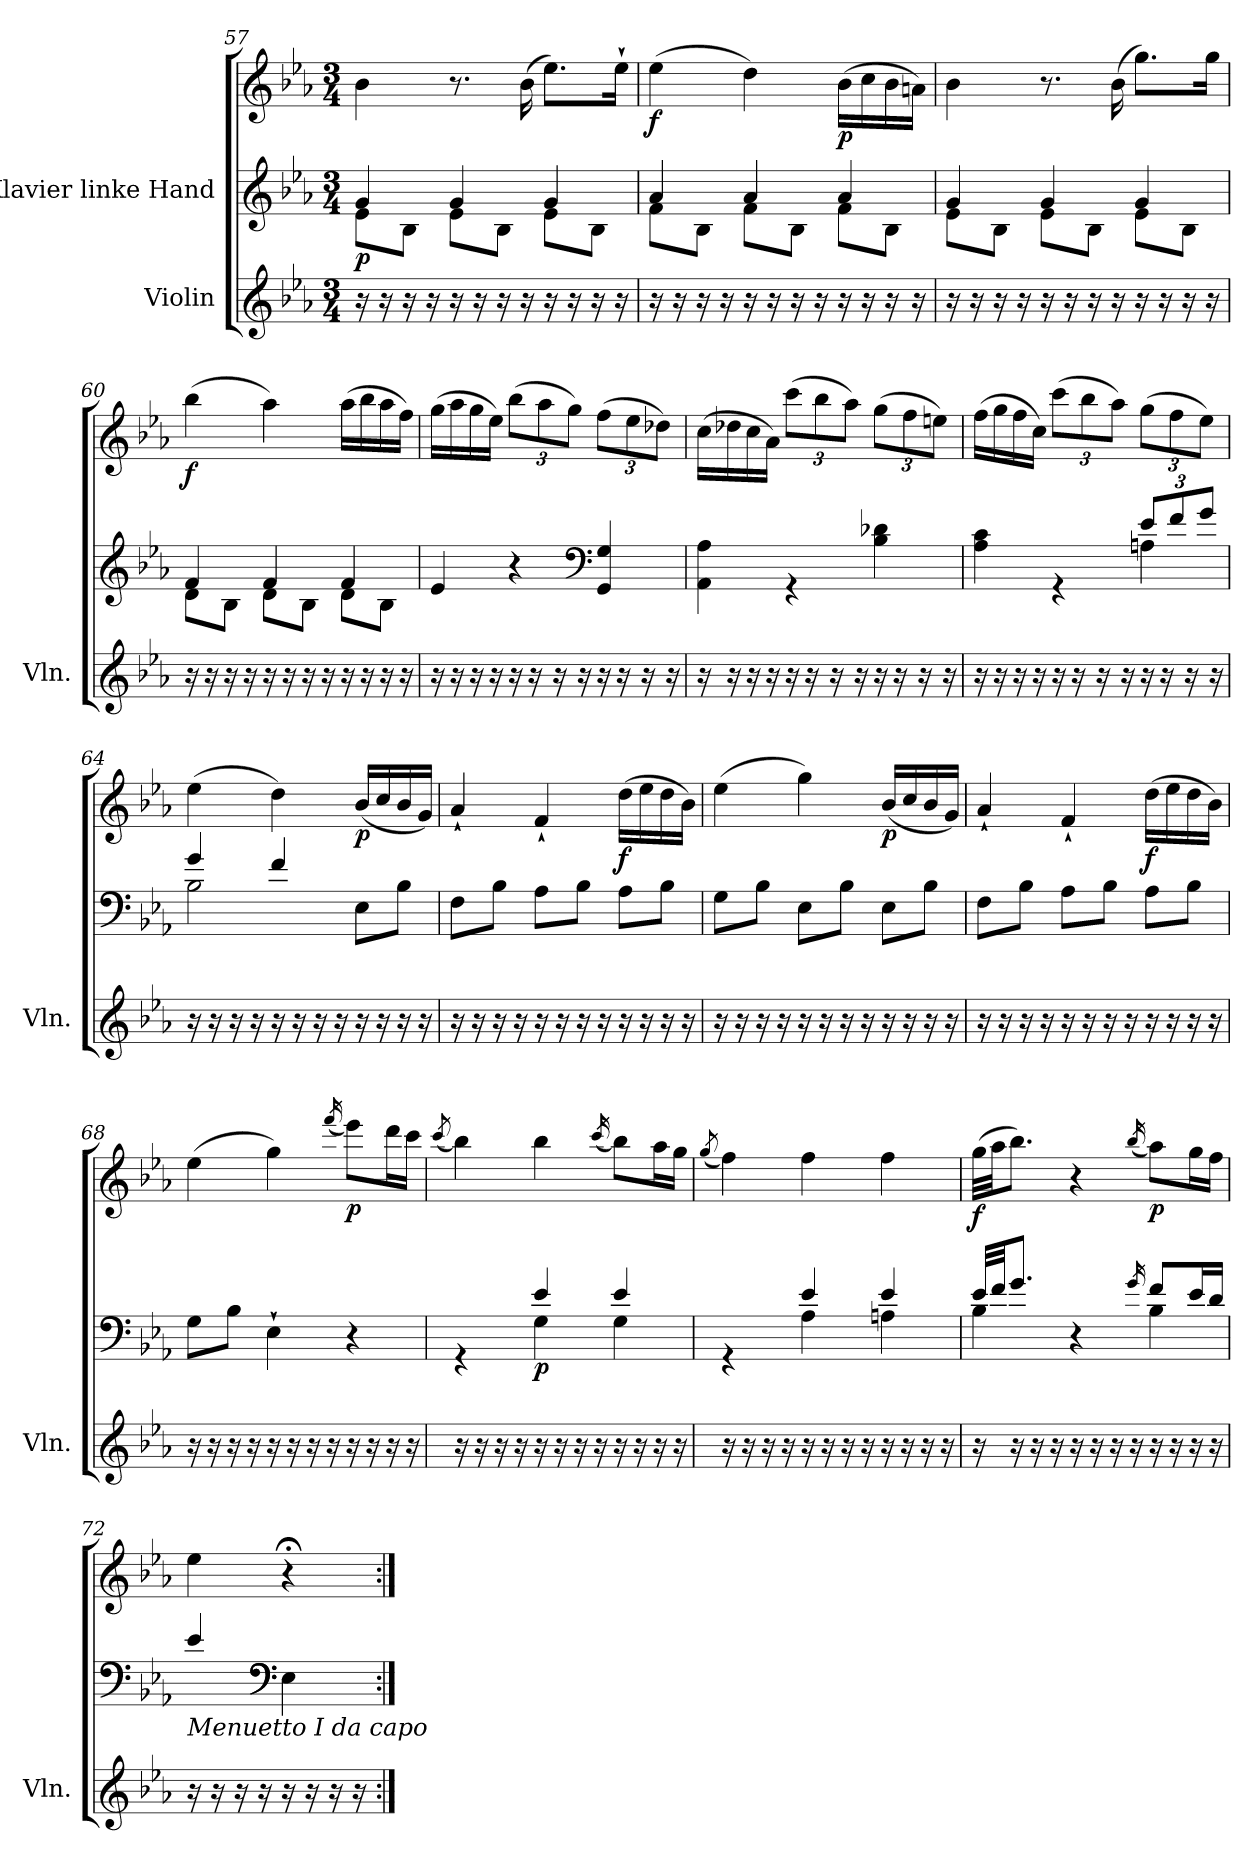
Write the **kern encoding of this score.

**kern	**kern	**kern	**dynam
*part2	*part1	*part1	*part1
*staff3	*staff2	*staff1	*staff1/2
*I"Violin	*I"Klavier linke Hand	*	*
*I'Vln.	*	*	*
*clefG2	*clefG2	*clefG2	*
*k[b-e-a-]	*k[b-e-a-]	*k[b-e-a-]	*
*M3/4	*M3/4	*M3/4	*
=57	=57	=57	=57
*	*^	*	*
!	!	!	!	!LO:DY:b=2
16r	4g/	8e-\L	4b-\	p
16r	.	.	.	.
16r	.	8B-\J	.	.
16r	.	.	.	.
16r	4g/	8e-\L	8.r	.
16r	.	.	.	.
16r	.	8B-\J	.	.
16r	.	.	(>16b-\	.
16r	4g/	8e-\L	8.ee-\L)	.
16r	.	.	.	.
16r	.	8B-\J	.	.
16r	.	.	16ee-`\Jk	.
=58	=58	=58	=58	=58
!	!	!	!	!LO:DY:b
16r	4a-/	8f\L	(>4ee-\	f
16r	.	.	.	.
16r	.	8B-\J	.	.
16r	.	.	.	.
16r	4a-/	8f\L	4dd\)	.
16r	.	.	.	.
16r	.	8B-\J	.	.
16r	.	.	.	.
!	!	!	!	!LO:DY:b
16r	4a-/	8f\L	(>16b-\LL	p
16r	.	.	16cc\	.
16r	.	8B-\J	16b-\	.
16r	.	.	16an\JJ)	.
!!LO:PB:g=z
=59	=59	=59	=59	=59
16r	4g/	8e-\L	4b-\	.
16r	.	.	.	.
16r	.	8B-\J	.	.
16r	.	.	.	.
16r	4g/	8e-\L	8.r	.
16r	.	.	.	.
16r	.	8B-\J	.	.
16r	.	.	(>16b-\	.
16r	4g/	8e-\L	8.gg\L)	.
16r	.	.	.	.
16r	.	8B-\J	.	.
16r	.	.	16gg\Jk	.
=60	=60	=60	=60	=60
!	!	!	!	!LO:DY:b
16r	4f/	8d\L	(>4bb-\	f
16r	.	.	.	.
16r	.	8B-\J	.	.
16r	.	.	.	.
16r	4f/	8d\L	4aa-\)	.
16r	.	.	.	.
16r	.	8B-\J	.	.
16r	.	.	.	.
16r	4f/	8d\L	(>16aa-\LL	.
16r	.	.	16bb-\	.
16r	.	8B-\J	16aa-\	.
16r	.	.	16ff\JJ)	.
*	*v	*v	*	*
=61	=61	=61	=61
16r	4e-/	(>16gg\LL	.
16r	.	16aa-\	.
16r	.	16gg\	.
16r	.	16ee-\JJ)	.
*	*	*Xbrackettup	*
16r	4r	(>12bb-\L	.
16r	.	.	.
.	.	12aa-\	.
16r	.	.	.
.	.	12gg\J)	.
16r	.	.	.
*	*clefF4	*	*
16r	4GG/ 4G/	(>12ff\L	.
16r	.	.	.
.	.	12ee-\	.
16r	.	.	.
.	.	12dd-X\J)	.
16r	.	.	.
!!LO:LB:g=z
=62	=62	=62	=62
*	*^	*	*
16r	4ryy	4AA-\ 4A-\	(>16cc\LL	.
16r	.	.	16dd-X\	.
16r	.	.	16cc\	.
16r	.	.	16a-\JJ)	.
16r	4rGG	2ryy	(>12ccc\L	.
16r	.	.	.	.
.	.	.	12bb-\	.
16r	.	.	.	.
.	.	.	12aa-\J)	.
16r	.	.	.	.
16r	4B-\ 4d-X\	.	(>12gg\L	.
16r	.	.	.	.
.	.	.	12ff\	.
16r	.	.	.	.
.	.	.	12een\J)	.
16r	.	.	.	.
=63	=63	=63	=63	=63
16r	4A-\ 4c\	2ryy	(>16ff\LL	.
16r	.	.	16gg\	.
16r	.	.	16ff\	.
16r	.	.	16cc\JJ)	.
16r	4rGG	.	(>12ccc\L	.
16r	.	.	.	.
.	.	.	12bb-\	.
16r	.	.	.	.
.	.	.	12aa-\J)	.
16r	.	.	.	.
*	*Xbrackettup	*	*	*
16r	12e-/L	4An\	(>12gg\L	.
16r	.	.	.	.
.	12f/	.	12ff\	.
16r	.	.	.	.
.	12g/J	.	12ee-\J)	.
16r	.	.	.	.
=64	=64	=64	=64	=64
16r	4g/	2B-\	(>4ee-\	.
16r	.	.	.	.
16r	.	.	.	.
16r	.	.	.	.
16r	4f/	.	4dd\)	.
16r	.	.	.	.
16r	.	.	.	.
16r	.	.	.	.
!	!	!	!	!LO:DY:b
16r	8E-\L	4ryy	(<16b-/LL	p
16r	.	.	16cc/	.
16r	8B-\J	.	16b-/	.
16r	.	.	16g/JJ)	.
*	*v	*v	*	*
!!LO:LB:g=z
=65	=65	=65	=65
16r	8F\L	4a-`/	.
16r	.	.	.
16r	8B-\J	.	.
16r	.	.	.
16r	8A-\L	4f`/	.
16r	.	.	.
16r	8B-\J	.	.
16r	.	.	.
!	!	!	!LO:DY:b
16r	8A-\L	(>16dd\LL	f
16r	.	16ee-\	.
16r	8B-\J	16dd\	.
16r	.	16b-\JJ)	.
=66	=66	=66	=66
16r	8G\L	(>4ee-\	.
16r	.	.	.
16r	8B-\J	.	.
16r	.	.	.
16r	8E-\L	4gg\)	.
16r	.	.	.
16r	8B-\J	.	.
16r	.	.	.
!	!	!	!LO:DY:b
16r	8E-\L	(<16b-/LL	p
16r	.	16cc/	.
16r	8B-\J	16b-/	.
16r	.	16g/JJ)	.
=67	=67	=67	=67
16r	8F\L	4a-`/	.
16r	.	.	.
16r	8B-\J	.	.
16r	.	.	.
16r	8A-\L	4f`/	.
16r	.	.	.
16r	8B-\J	.	.
16r	.	.	.
!	!	!	!LO:DY:b
16r	8A-\L	(>16dd\LL	f
16r	.	16ee-\	.
16r	8B-\J	16dd\	.
16r	.	16b-\JJ)	.
!!LO:PB:g=z
=68	=68	=68	=68
16r	8G\L	(>4ee-\	.
16r	.	.	.
16r	8B-\J	.	.
16r	.	.	.
16r	4E-`\	4gg\)	.
16r	.	.	.
16r	.	.	.
16r	.	.	.
.	.	(<16qfff/	.
!	!	!	!LO:DY:b
16r	4r	8eee-\L)	p
16r	.	.	.
16r	.	16ddd\L	.
16r	.	16ccc\JJ	.
=69	=69	=69	=69
.	.	(<8qccc/	.
*	*^	*	*
16r	4rGG	4ryy	4bb-\)	.
16r	.	.	.	.
16r	.	.	.	.
16r	.	.	.	.
!	!	!	!	!LO:DY:b=2
16r	4e-/	4G\	4bb-\	p
16r	.	.	.	.
16r	.	.	.	.
16r	.	.	.	.
.	.	.	(<16qccc/	.
16r	4e-/	4G\	8bb-\L)	.
16r	.	.	.	.
16r	.	.	16aa-\L	.
16r	.	.	16gg\JJ	.
=70	=70	=70	=70	=70
.	.	.	(<8qgg/	.
16r	4rGG	4ryy	4ff\)	.
16r	.	.	.	.
16r	.	.	.	.
16r	.	.	.	.
16r	4e-/	4A-\	4ff\	.
16r	.	.	.	.
16r	.	.	.	.
16r	.	.	.	.
16r	4e-/	4An\	4ff\	.
16r	.	.	.	.
16r	.	.	.	.
16r	.	.	.	.
=71	=71	=71	=71	=71
!	!	!	!	!LO:DY:b
16r	32e-/LLL	4B-\	(>32gg\LLL	f
.	32f/JJ	.	32aa-\JJ	.
16r	8.g/J	.	8.bb-\J)	.
16r	.	.	.	.
16r	.	.	.	.
16r	4r	4ryy	4r	.
16r	.	.	.	.
16r	.	.	.	.
16r	.	.	.	.
.	16qg/	.	(<16qbb-/	.
!	!	!	!	!LO:DY:b
16r	8f/L	4B-\	8aa-\L)	p
16r	.	.	.	.
16r	16e-/L	.	16gg\L	.
16r	16d/JJ	.	16ff\JJ	.
!!LO:LB:g=z
=72	=72	=72	=72	=72
!	!LO:TX:b:i:t=Menuetto I da capo	!	!	!
16r	4e-/	4ryy	4ee-\	.
16r	.	.	.	.
16r	.	.	.	.
16r	.	.	.	.
*	*clefF4	*	*	*
16r	4r;yy	4E-\	4r;<	.
16r	.	.	.	.
16r	.	.	.	.
16r	.	.	.	.
*	*v	*v	*	*
=:|!	=:|!	=:|!	=:|!
*-	*-	*-	*-
